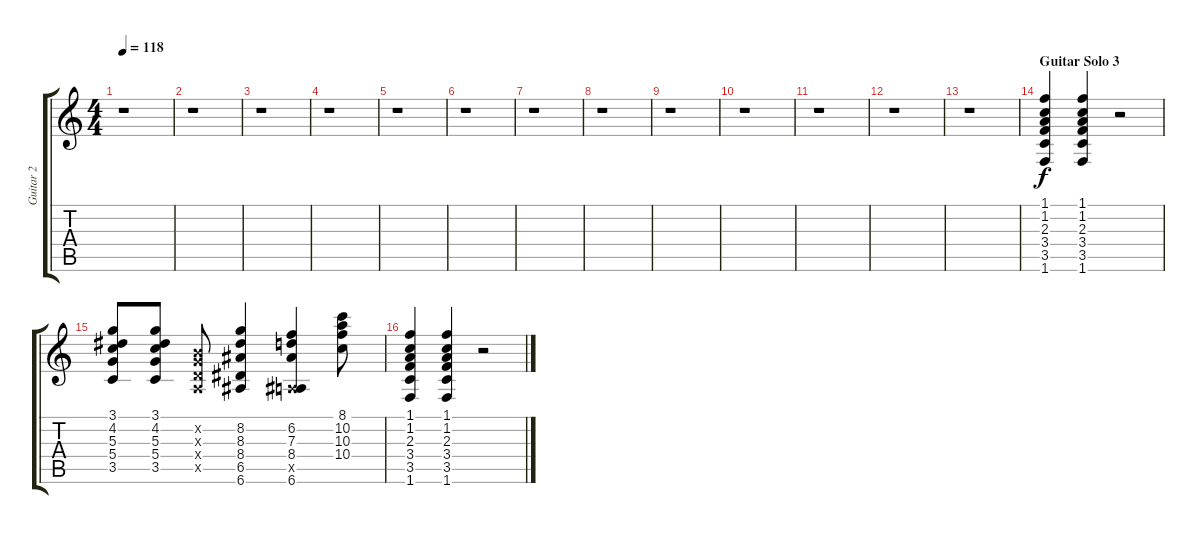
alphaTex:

\track ("Guitar 2" "Guitar 2") {instrument overdrivenguitar}
\staff {score tabs}
\tuning (E4 B3 G3 D3 A2 E2) {hide}
\ts (4 4)
\tempo 118
\clef g2
\ks c
r.1{dy f} |
r.1 |
r.1 |
r.1 |
r.1 |
r.1 |
r.1 |
r.1 |
r.1 |
r.1 |
r.1 |
r.1 |
r.1 |
\section ("" "Guitar Solo 3")
(1.1 1.2 2.3 3.4 3.5 1.6).4 (1.1 1.2 2.3 3.4 3.5 1.6).4 r.2 |
(3.1 4.2 5.3 5.4 3.5).8 (3.1 4.2 5.3 5.4 3.5).8 (0.2{x} 0.3{x} 0.4{x} 0.5{x}).8 (8.2 8.3 8.4 6.5 6.6).4 (6.2 7.3 8.4 0.5{x} 6.6).4 (8.1 10.2 10.3 10.4).8 |
(1.1 1.2 2.3 3.4 3.5 1.6).4 (1.1 1.2 2.3 3.4 3.5 1.6).4 r.2
